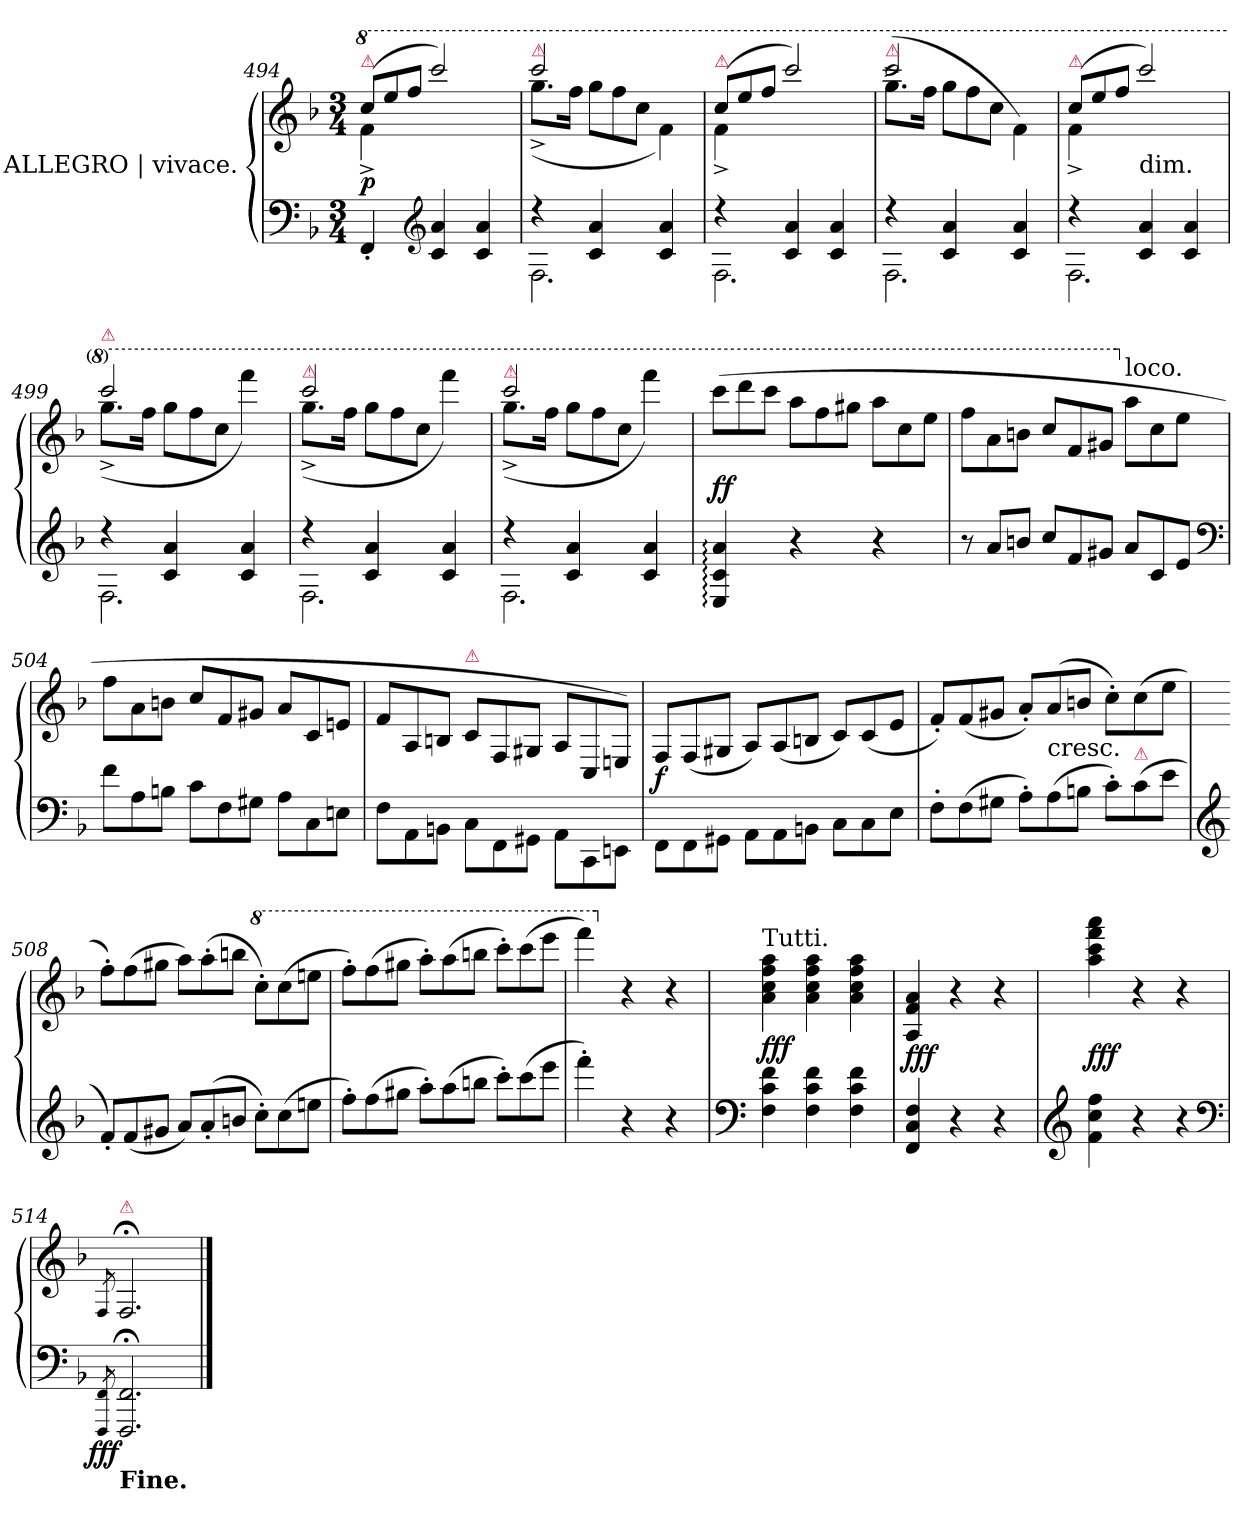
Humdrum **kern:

**kern	**kern	**dynam
*part1	*part1	*part1
*staff2	*staff1	*staff1/2
*I"ALLEGRO | vivace.	*	*
*clefF4	*clefG2	*
*k[b-]	*k[b-]	*
*M3/4	*M3/4	*
*	*8va	*
*	*Xtuplet	*
=494	=494	=494
*	*^	*
!	!LO:TX:a:color=crimson:t=⚠	!	!
4FF'<	(<12cccL	4ff^<	p
.	12eee	.	.
.	12fffJ	.	.
*clefG2	*	*	*
4c 4a	2cccc/)	4ryy	.
4c 4a	.	4ryy	.
=495	=495	=495	=495
*^	*	*	*
!	!	!LO:TX:a:color=crimson:t=⚠	!	!
4r	2.F	2cccc	(>8.ggg^<L	.
.	.	.	16fffJk	.
4c 4a	.	.	12gggL	.
.	.	.	12fff	.
.	.	.	12cccJ	.
4c 4a	.	4ryy	4ff\)	.
=496	=496	=496	=496	=496
!	!	!LO:TX:a:color=crimson:t=⚠	!	!
4r	2.F	(<12cccL	4ff^<	.
.	.	12eee	.	.
.	.	12fffJ	.	.
4c 4a	.	2cccc/)	4ryy	.
4c 4a	.	.	4ryy	.
=497	=497	=497	=497	=497
!	!	!LO:TX:a:color=crimson:t=⚠	!	!
4r	2.F	(>8.ggg^<\L	2cccc/	.
.	.	16fffJk	.	.
4c 4a	.	12ggg\L	.	.
.	.	12fff	.	.
.	.	12cccJ	.	.
4c 4a	.	4ff\)	4ryy	.
=498	=498	=498	=498	=498
!	!	!LO:TX:a:color=crimson:t=⚠	!	!
4r	2.F	(<12cccL	4ff^<	.
.	.	12eee	.	.
.	.	12fffJ	.	.
!	!	!LO:TX:c:t=dim.	!	!
4c 4a	.	2cccc/)	4ryy	.
4c 4a	.	.	4ryy	.
=499	=499	=499	=499	=499
!	!	!LO:TX:a:color=crimson:t=⚠	!	!
4r	2.F	2cccc	(>8.ggg^<L	.
.	.	.	16fffJk	.
4c 4a	.	.	12gggL	.
.	.	.	12fff	.
.	.	.	12cccJ	.
4c 4a	.	4ryy	4ffff)	.
=500	=500	=500	=500	=500
!	!	!LO:TX:a:color=crimson:t=⚠	!	!
4r	2.F	2cccc	(>8.ggg^<L	.
.	.	.	16fffJk	.
4c 4a	.	.	12gggL	.
.	.	.	12fff	.
.	.	.	12cccJ	.
4c 4a	.	4ryy	4ffff)	.
=501	=501	=501	=501	=501
!	!	!LO:TX:a:color=crimson:t=⚠	!	!
4r	2.F	2cccc	(>8.ggg^<L	.
.	.	.	16fffJk	.
4c 4a	.	.	12gggL	.
.	.	.	12fff	.
.	.	.	12cccJ	.
4c 4a	.	4ryy	4ffff)	.
*v	*v	*	*	*
*	*v	*v	*
=502	=502	=502
4E: 4c: 4a:	(>12ccccL	ff
.	12dddd	.
.	12ccccJ	.
4r	12aaa\L	.
.	12fff	.
.	12ggg#XJ	.
4r	12aaa\L	.
.	12ccc	.
.	12eeeJ	.
=503	=503	=503
*Xtuplet	*	*
12r	12fffL	.
12aL	12aa	.
12bnJ	12bbnJ	.
12ccL	12cccL	.
12f	12ff	.
12g#XJ	12gg#XJ	.
*	*X8va	*
!	!LO:TX:a:t=loco.	!
12aL	12aaL	.
12c	12cc	.
12eJ	12eeJ	.
*clefF4	*	*
=504	=504	=504
12fL	12ffL	.
12A	12a	.
12BnJ	12bnJ	.
12cL	12ccL	.
12F	12f	.
12G#XJ	12g#XJ	.
12AL	12aL	.
12C	12c	.
12EnJ	12enJ	.
=505	=505	=505
12F\L	12fL	.
12AA	12A	.
12BBnJ	12BnJ	.
!	!LO:TX:a:color=crimson:t=⚠	!
12C\L	12c\L	.
12FF	12F/	.
12GG#XJ	12G#X/J	.
12AA\L	12A/L	.
12CC\	12C/	.
12EEn\J	12En/J)	.
=506	=506	=506
12FF\L	12F/L	f
12FF\	(>12F/	.
12GG#XJ	12G#XJ	.
12AA\L	12A/L)	.
12AA\	(>12A/	.
12BBn\J	12Bn/J	.
12C\L	12cL)	.
12C	(<12c	.
12EJ	12eJ	.
=507	=507	=507
12F'>L	12f'<L)	.
(>12F	(<12f	.
12G#XJ	12g#XJ	.
12A'>L)	12a'<L)	.
!	!LO:TX:c:t=cresc.	!
(>12A	(>12a	.
12BnJ	12bnJ	.
12c'>L)	12cc'>L)	.
!LO:TX:a:color=crimson:t=⚠	!	!
(>12c	(>12cc	.
12eJ	12eeJ	.
=508	=508	=508
*clefG2	*	*
12f'L)	12ff'>L)	.
(<12f	(>12ff	.
12g#XJ	12gg#XJ	.
12aL)	12aaL)	.
(>12a'<	(12aa'>	.
12bnJ	12bbnJ	.
*	*8va	*
12cc'>L)	12ccc'>L)	.
(>12cc	(>12ccc	.
12eenJ	12eeenJ	.
=509	=509	=509
12ff'>L)	12fff'>L)	.
(>12ff	(>12fff	.
12gg#XJ	12ggg#XJ	.
12aa'>L)	12aaa'>L)	.
(>12aa	(>12aaa	.
12bbnJ	12bbbnJ	.
12ccc'>L)	12cccc'>L)	.
(>12ccc	(>12cccc	.
12eeeJ	12eeeeJ	.
=510	=510	=510
4fff'>)	4ffff)	.
*	*X8va	*
4r	4r	.
4r	4r	.
=511	=511	=511
*clefF4	*	*
!	!LO:TX:a:t=Tutti.	!
4F! 4c! 4f!	4a! 4cc! 4ff! 4aa!	fff
4F! 4c! 4f!	4a! 4cc! 4ff! 4aa!	.
4F! 4c! 4f!	4a! 4cc! 4ff! 4aa!	.
=512	=512	=512
4FF! 4C! 4F!	4A! 4f! 4a!	fff
4r	4r	.
4r	4r	.
=513	=513	=513
*clefG2	*	*
4f! 4cc! 4ff!	4aa! 4ccc! 4fff! 4aaa!	fff
4r	4r	.
4r	4r	.
*clefF4	*	*
=514	=514	=514
8qFFF!/ 8qFF!/	8qF!/	.
!	!LO:TX:a:color=crimson:t=⚠	!
!LO:TX:b:B:t=Fine.	!	!
!	!	!LO:DY:b=2:rj
2.FFF!; 2.FF!;	2.F;<!/	fff
==	==	==
*-	*-	*-
